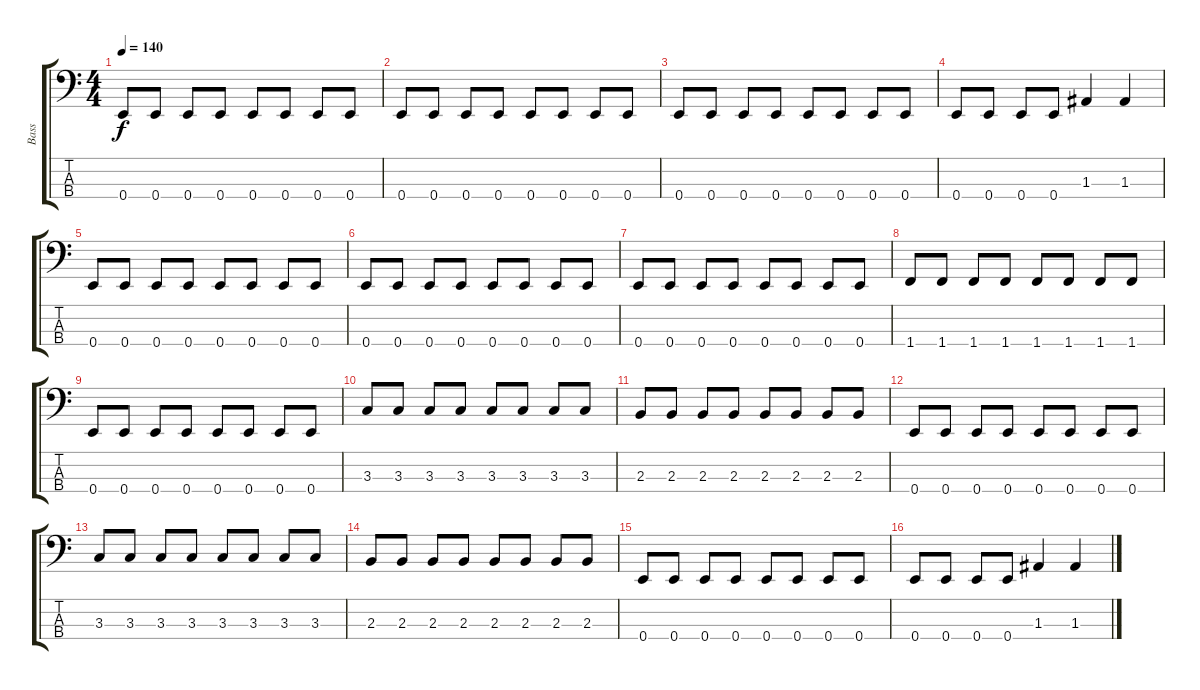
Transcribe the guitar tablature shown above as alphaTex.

\track ("Bass" "Bass") {instrument electricbassfinger}
\staff {score tabs}
\tuning (G2 D2 A1 E1) {hide}
\ts (4 4)
\tempo 140
\clef f4
\ks c
0.4.8{dy f} 0.4.8 0.4.8 0.4.8 0.4.8 0.4.8 0.4.8 0.4.8 |
0.4.8 0.4.8 0.4.8 0.4.8 0.4.8 0.4.8 0.4.8 0.4.8 |
0.4.8 0.4.8 0.4.8 0.4.8 0.4.8 0.4.8 0.4.8 0.4.8 |
0.4.8 0.4.8 0.4.8 0.4.8 1.3.4 1.3.4 |
0.4.8 0.4.8 0.4.8 0.4.8 0.4.8 0.4.8 0.4.8 0.4.8 |
0.4.8 0.4.8 0.4.8 0.4.8 0.4.8 0.4.8 0.4.8 0.4.8 |
0.4.8 0.4.8 0.4.8 0.4.8 0.4.8 0.4.8 0.4.8 0.4.8 |
1.4.8 1.4.8 1.4.8 1.4.8 1.4.8 1.4.8 1.4.8 1.4.8 |
0.4.8 0.4.8 0.4.8 0.4.8 0.4.8 0.4.8 0.4.8 0.4.8 |
3.3.8 3.3.8 3.3.8 3.3.8 3.3.8 3.3.8 3.3.8 3.3.8 |
2.3.8 2.3.8 2.3.8 2.3.8 2.3.8 2.3.8 2.3.8 2.3.8 |
0.4.8 0.4.8 0.4.8 0.4.8 0.4.8 0.4.8 0.4.8 0.4.8 |
3.3.8 3.3.8 3.3.8 3.3.8 3.3.8 3.3.8 3.3.8 3.3.8 |
2.3.8 2.3.8 2.3.8 2.3.8 2.3.8 2.3.8 2.3.8 2.3.8 |
0.4.8 0.4.8 0.4.8 0.4.8 0.4.8 0.4.8 0.4.8 0.4.8 |
0.4.8 0.4.8 0.4.8 0.4.8 1.3.4 1.3.4
